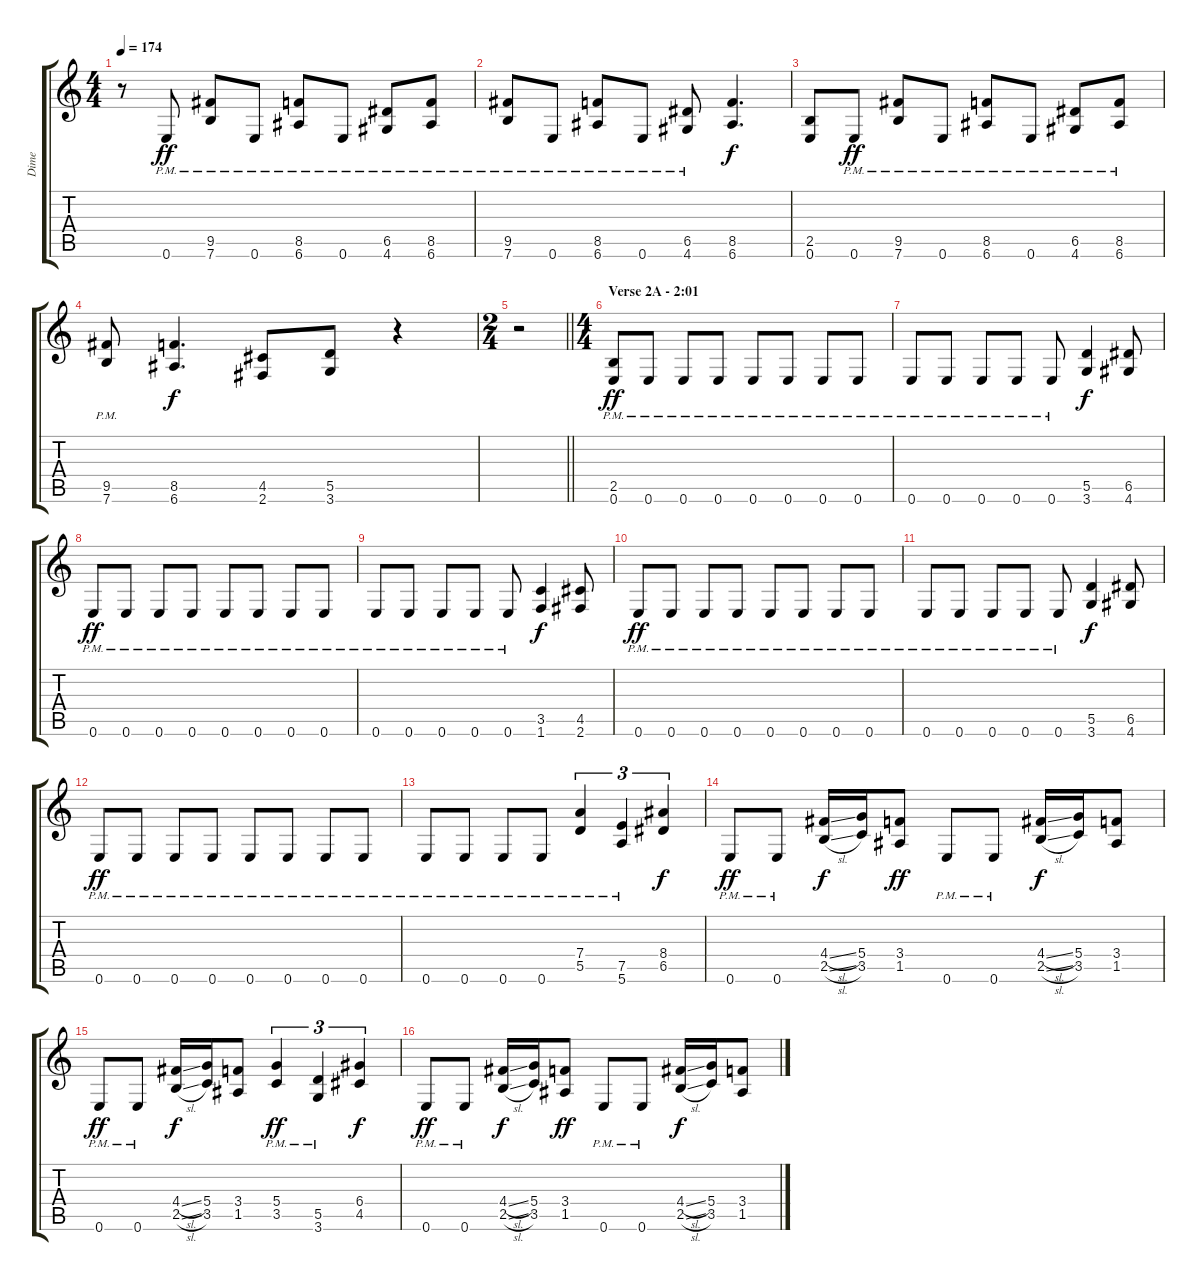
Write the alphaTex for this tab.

\track ("Dime" "Dime") {instrument distortionguitar}
\staff {score tabs}
\tuning (E4 B3 G3 D3 A2 E2) {hide}
\ts (4 4)
\tempo 174
\clef g2
\ks c
r.8{dy f} 0.6{pm}.8{dy ff} (9.5{pm} 7.6{pm}).8 0.6{pm}.8 (8.5{pm} 6.6{pm}).8 0.6{pm}.8 (6.5{pm} 4.6{pm}).8 (8.5 6.6{pm}).8 |
(9.5{pm} 7.6{pm}).8 0.6{pm}.8 (8.5{pm} 6.6{pm}).8 0.6{pm}.8 (6.5{pm} 4.6{pm}).8 (8.5 6.6).4{d dy f} |
(2.5 0.6).8 0.6{pm}.8{dy ff} (9.5{pm} 7.6{pm}).8 0.6{pm}.8 (8.5{pm} 6.6{pm}).8 0.6{pm}.8 (6.5{pm} 4.6{pm}).8 (8.5 6.6{pm}).8 |
(9.5{pm} 7.6{pm}).8 (8.5 6.6).4{d dy f} (4.5 2.6).8 (5.5 3.6).8 r.4 |
\ts (2 4)
\barLineRight lightlight
r.2 |
\ts (4 4)
\section ("" "Verse 2A - 2:01")
(2.5{pm} 0.6{pm}).8{dy ff} 0.6{pm}.8 0.6{pm}.8 0.6{pm}.8 0.6{pm}.8 0.6{pm}.8 0.6{pm}.8 0.6{pm}.8 |
0.6{pm}.8 0.6{pm}.8 0.6{pm}.8 0.6{pm}.8 0.6{pm}.8 (5.5 3.6).4{dy f} (6.5 4.6).8 |
0.6{pm}.8{dy ff} 0.6{pm}.8 0.6{pm}.8 0.6{pm}.8 0.6{pm}.8 0.6{pm}.8 0.6{pm}.8 0.6{pm}.8 |
0.6{pm}.8 0.6{pm}.8 0.6{pm}.8 0.6{pm}.8 0.6{pm}.8 (3.5 1.6).4{dy f} (4.5 2.6).8 |
0.6{pm}.8{dy ff} 0.6{pm}.8 0.6{pm}.8 0.6{pm}.8 0.6{pm}.8 0.6{pm}.8 0.6{pm}.8 0.6{pm}.8 |
0.6{pm}.8 0.6{pm}.8 0.6{pm}.8 0.6{pm}.8 0.6{pm}.8 (5.5 3.6).4{dy f} (6.5 4.6).8 |
0.6{pm}.8{dy ff} 0.6{pm}.8 0.6{pm}.8 0.6{pm}.8 0.6{pm}.8 0.6{pm}.8 0.6{pm}.8 0.6{pm}.8 |
0.6{pm}.8 0.6{pm}.8 0.6{pm}.8 0.6{pm}.8 (7.4{pm} 5.5{pm}).4{tu (3 2)} (7.5{pm} 5.6{pm}).4{tu (3 2)} (8.4 6.5).4{tu (3 2) dy f} |
0.6{pm}.8{dy ff} 0.6{pm}.8 (4.4{sl} 2.5{sl}).16{dy f} (5.4 3.5).16 (3.4 1.5).8{dy ff} 0.6{pm}.8 0.6{pm}.8 (4.4{sl} 2.5{sl}).16{dy f} (5.4 3.5).16 (3.4 1.5).8 |
0.6{pm}.8{dy ff} 0.6{pm}.8 (4.4{sl} 2.5{sl}).16{dy f} (5.4 3.5).16 (3.4 1.5).8 (5.4{pm} 3.5{pm}).4{tu (3 2) dy ff} (5.5{pm} 3.6{pm}).4{tu (3 2)} (6.4 4.5).4{tu (3 2) dy f} |
0.6{pm}.8{dy ff} 0.6{pm}.8 (4.4{sl} 2.5{sl}).16{dy f} (5.4 3.5).16 (3.4 1.5).8{dy ff} 0.6{pm}.8 0.6{pm}.8 (4.4{sl} 2.5{sl}).16{dy f} (5.4 3.5).16 (3.4 1.5).8
